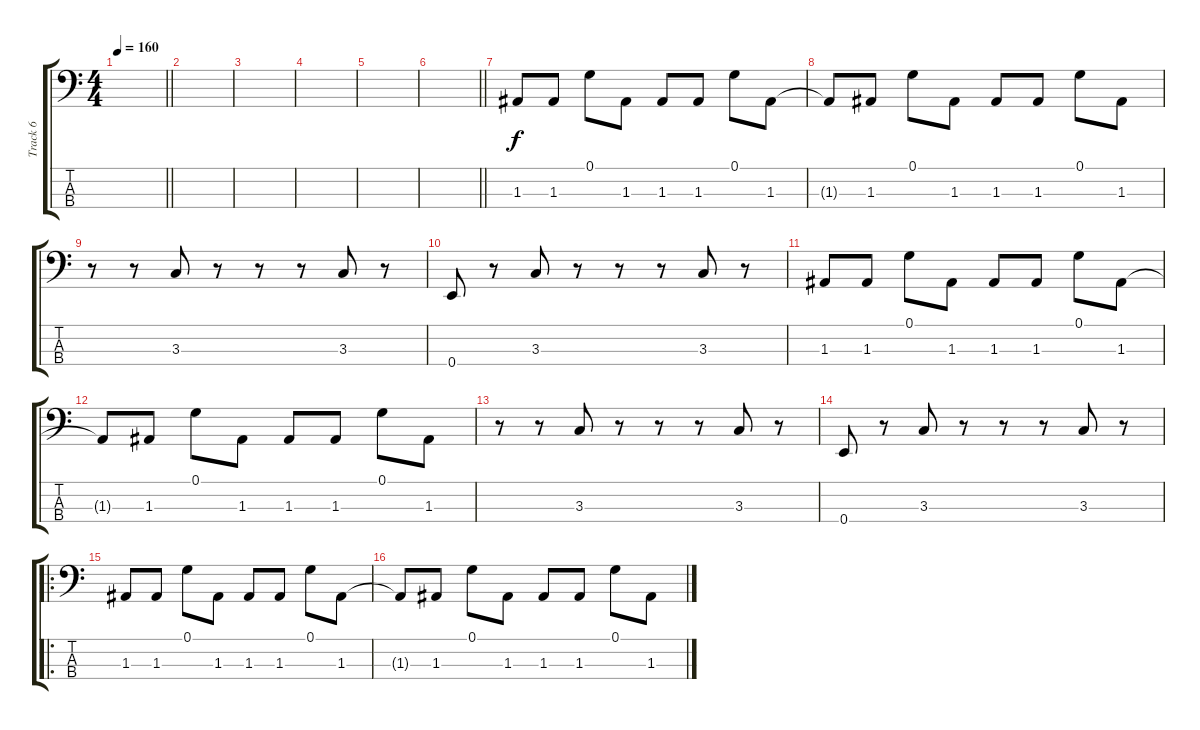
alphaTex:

\track ("Track 6" "Track 6") {instrument electricbasspick}
\staff {score tabs}
\tuning (G2 D2 A1 E1) {hide}
\ts (4 4)
\tempo 160
\clef f4
\barLineRight lightlight
\ks c
|
|
|
|
|
\barLineRight lightlight
|
1.3.8 1.3.8 0.1.8 1.3.8 1.3.8 1.3.8 0.1.8 1.3.8 |
1.3{t}.8 1.3.8 0.1.8 1.3.8 1.3.8 1.3.8 0.1.8 1.3.8 |
r.8 r.8 3.3.8 r.8 r.8 r.8 3.3.8 r.8 |
0.4.8 r.8 3.3.8 r.8 r.8 r.8 3.3.8 r.8 |
1.3.8 1.3.8 0.1.8 1.3.8 1.3.8 1.3.8 0.1.8 1.3.8 |
1.3{t}.8 1.3.8 0.1.8 1.3.8 1.3.8 1.3.8 0.1.8 1.3.8 |
r.8 r.8 3.3.8 r.8 r.8 r.8 3.3.8 r.8 |
0.4.8 r.8 3.3.8 r.8 r.8 r.8 3.3.8 r.8 |
\ro
1.3.8 1.3.8 0.1.8 1.3.8 1.3.8 1.3.8 0.1.8 1.3.8 |
1.3{t}.8 1.3.8 0.1.8 1.3.8 1.3.8 1.3.8 0.1.8 1.3.8
